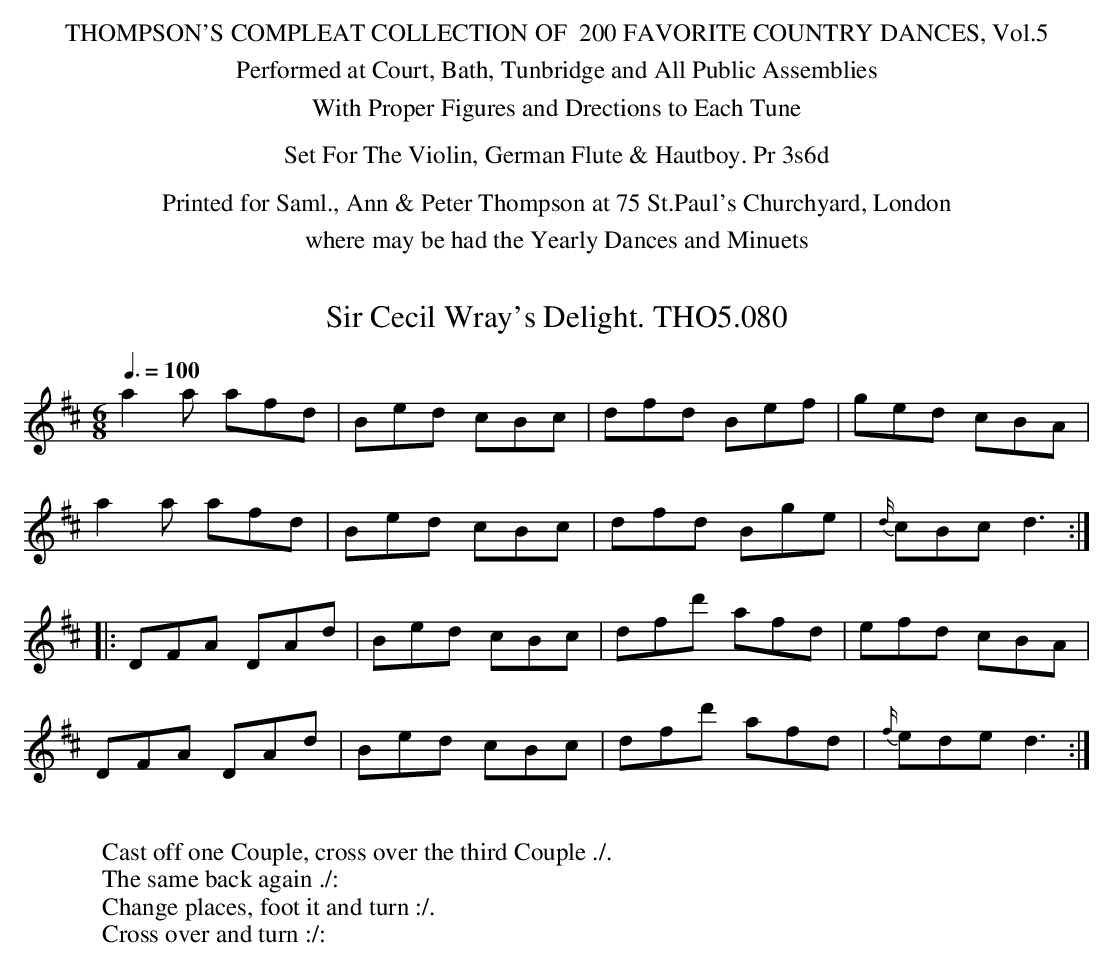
X:1
T:Sir Cecil Wray's Delight. THO5.080
M:6/8
L:1/8
Q:3/8=100
K:D
a2a afd|Bed cBc|dfd Bef|ged cBA|
a2a afd|Bed cBc|dfd Bge|{d/}cBc d3:|
|:DFA DAd|Bed cBc|dfd' afd|efd cBA|
DFA DAd|Bed cBc|dfd' afd|{f/}ede d3:|
W:
W:Cast off one Couple, cross over the third Couple ./.
W:The same back again ./:
W:Change places, foot it and turn :/.
W:Cross over and turn :/:
